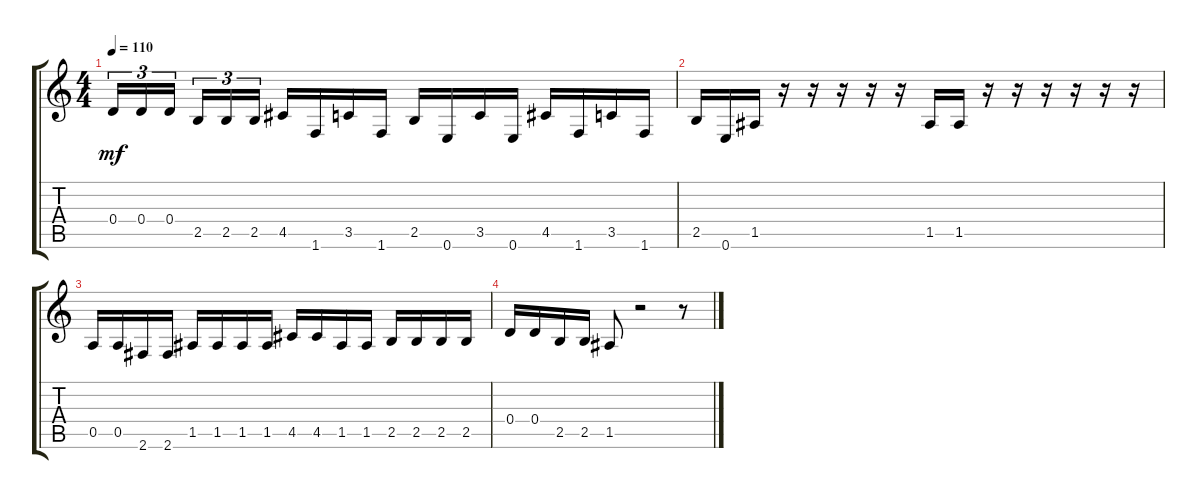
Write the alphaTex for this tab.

\track "" {instrument distortionguitar}
\staff {score tabs}
\tuning (E4 B3 G3 D3 A2 E2) {hide}
\ts (4 4)
\tempo 110
\clef g2
\ks c
0.4.16{tu (3 2) dy mf} 0.4.16{tu (3 2)} 0.4.16{tu (3 2)} 2.5.16{tu (3 2)} 2.5.16{tu (3 2)} 2.5.16{tu (3 2)} 4.5.16 1.6.16 3.5.16 1.6.16 2.5.16 0.6.16 3.5.16 0.6.16 4.5.16 1.6.16 3.5.16 1.6.16 |
2.5.16 0.6.16 1.5.16 r.16 r.16 r.16 r.16 r.16 1.5.16 1.5.16 r.16 r.16 r.16 r.16 r.16 r.16 |
0.5.16 0.5.16 2.6.16 2.6.16 1.5.16 1.5.16 1.5.16 1.5.16 4.5.16 4.5.16 1.5.16 1.5.16 2.5.16 2.5.16 2.5.16 2.5.16 |
0.4.16 0.4.16 2.5.16 2.5.16 1.5.8 r.2 r.8
